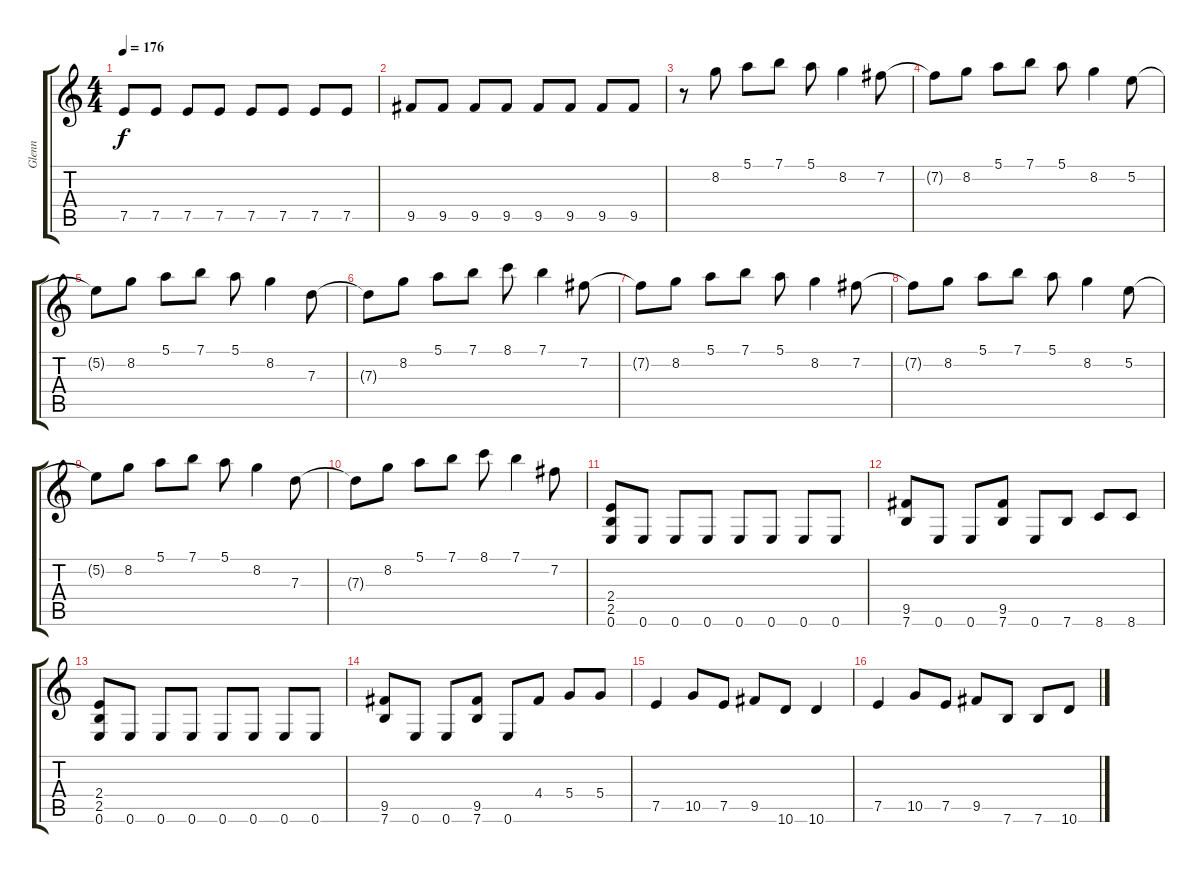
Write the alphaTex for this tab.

\track ("Glenn" "Glenn") {instrument distortionguitar}
\staff {score tabs}
\tuning (E4 B3 G3 D3 A2 E2) {hide}
\ts (4 4)
\tempo 176
\clef g2
\ks c
7.5.8{dy f} 7.5.8 7.5.8 7.5.8 7.5.8 7.5.8 7.5.8 7.5.8 |
9.5.8 9.5.8 9.5.8 9.5.8 9.5.8 9.5.8 9.5.8 9.5.8 |
r.8 8.2.8 5.1.8 7.1.8 5.1.8 8.2.4 7.2.8 |
7.2{t}.8 8.2.8 5.1.8 7.1.8 5.1.8 8.2.4 5.2.8 |
5.2{t}.8 8.2.8 5.1.8 7.1.8 5.1.8 8.2.4 7.3.8 |
7.3{t}.8 8.2.8 5.1.8 7.1.8 8.1.8 7.1.4 7.2.8 |
7.2{t}.8 8.2.8 5.1.8 7.1.8 5.1.8 8.2.4 7.2.8 |
7.2{t}.8 8.2.8 5.1.8 7.1.8 5.1.8 8.2.4 5.2.8 |
5.2{t}.8 8.2.8 5.1.8 7.1.8 5.1.8 8.2.4 7.3.8 |
7.3{t}.8 8.2.8 5.1.8 7.1.8 8.1.8 7.1.4 7.2.8 |
(2.4 2.5 0.6).8 0.6.8 0.6.8 0.6.8 0.6.8 0.6.8 0.6.8 0.6.8 |
(9.5 7.6).8 0.6.8 0.6.8 (9.5 7.6).8 0.6.8 7.6.8 8.6.8 8.6.8 |
(2.4 2.5 0.6).8 0.6.8 0.6.8 0.6.8 0.6.8 0.6.8 0.6.8 0.6.8 |
(9.5 7.6).8 0.6.8 0.6.8 (9.5 7.6).8 0.6.8 4.4.8 5.4.8 5.4.8 |
7.5.4 10.5.8 7.5.8 9.5.8 10.6.8 10.6.4 |
7.5.4 10.5.8 7.5.8 9.5.8 7.6.8 7.6.8 10.6.8
